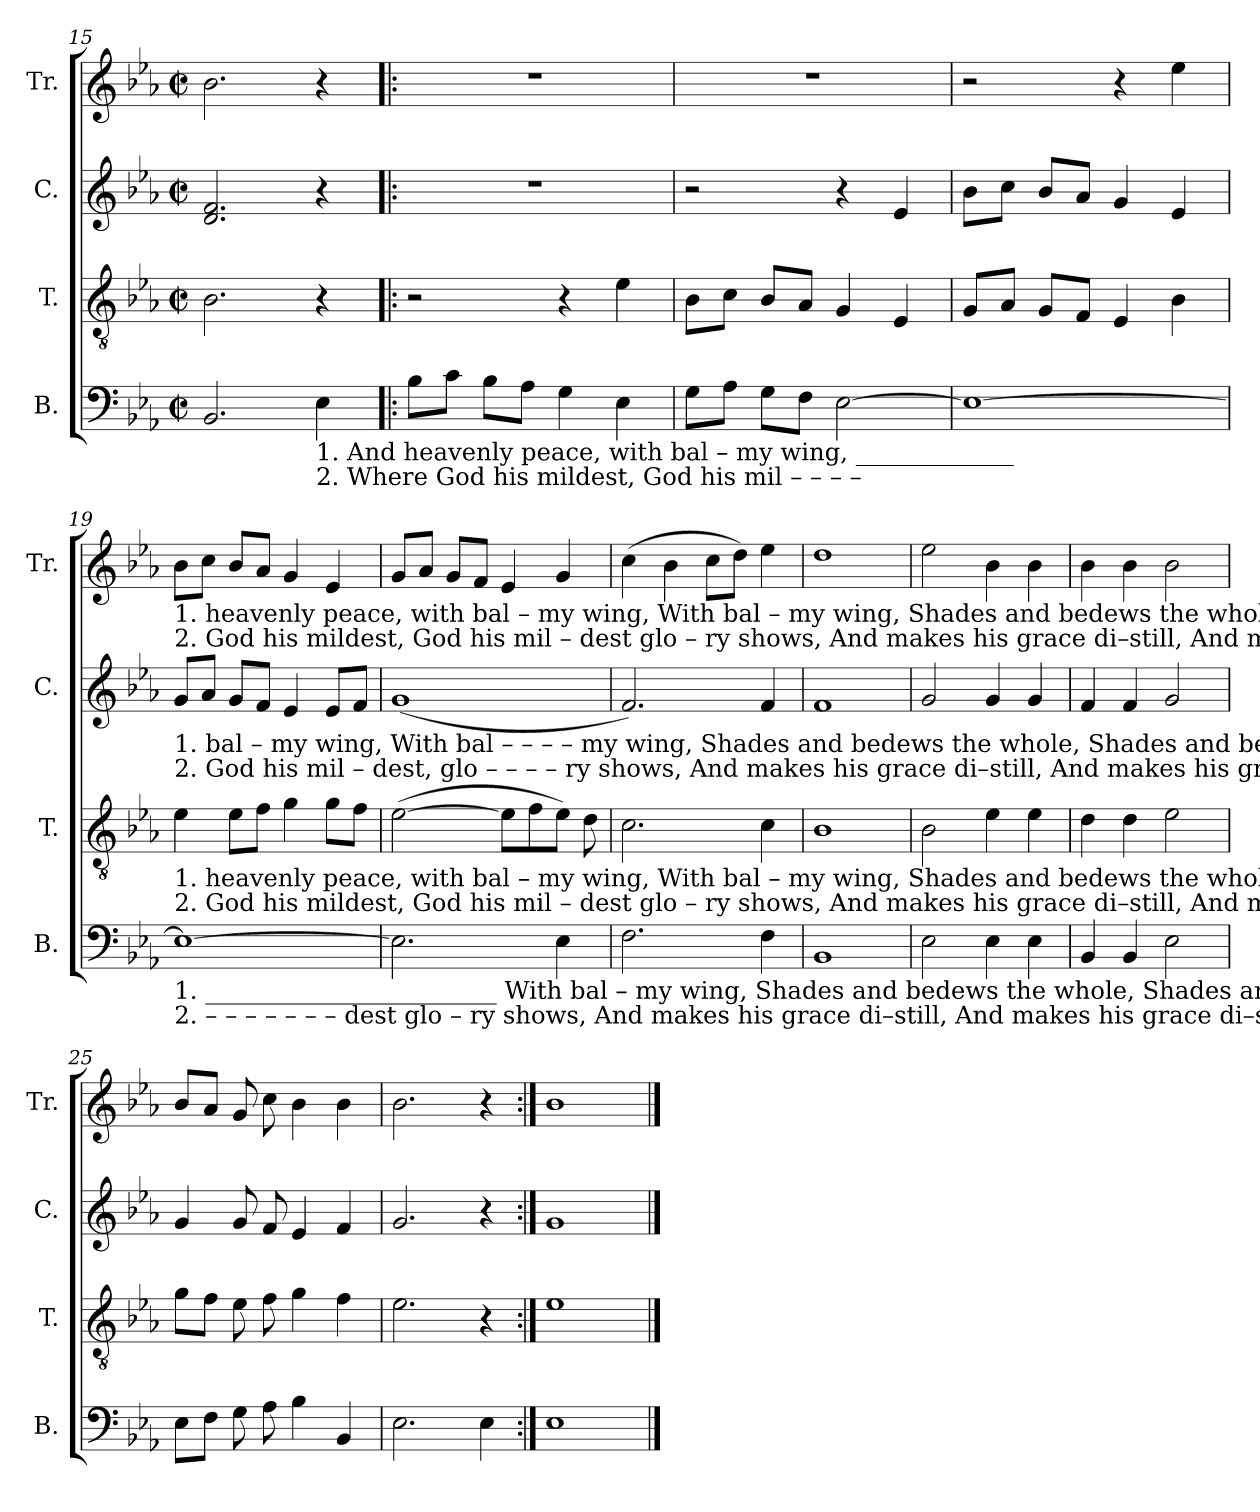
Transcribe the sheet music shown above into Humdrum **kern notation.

**kern	**kern	**kern	**kern
*part4	*part3	*part2	*part1
*staff4	*staff3	*staff2	*staff1
*I"B.	*I"T.	*I"C.	*I"Tr.
*I'B.	*I'T.	*I'C.	*I'Tr.
*clefF4	*clefGv2	*clefG2	*clefG2
*k[b-e-a-]	*k[b-e-a-]	*k[b-e-a-]	*k[b-e-a-]
*M2/2	*M2/2	*M2/2	*M2/2
*met(c|)	*met(c|)	*met(c|)	*met(c|)
=15	=15	=15	=15
2.BB-/	2.B-\	2.d/ 2.f/	2.b-\
!LO:TX:b:t=1. And heavenly peace, with bal – my wing, _____________	!	!	!
!LO:TX:b:t=2. Where God his mildest,  God his  mil     –       –       –        –	!	!	!
4E-\	4r	4r	4r
=16!|:	=16!|:	=16!|:	=16!|:
8B-\L	2r	1r	1r
8c\J	.	.	.
8B-\L	.	.	.
8A-\J	.	.	.
4G\	4r	.	.
4E-\	4e-\	.	.
=17	=17	=17	=17
8G\L	8B-\L	2r	1r
8A-\J	8c\J	.	.
8G\L	8B-/L	.	.
8F\J	8A-/J	.	.
[2E-\	4G/	4r	.
.	4E-/	4e-/	.
=18	=18	=18	=18
1E-_	8G/L	8b-\L	2r
.	8A-/J	8cc\J	.
.	8G/L	8b-/L	.
.	8F/J	8a-/J	.
.	4E-/	4g/	4r
.	4B-\	4e-/	4ee-\
!!LO:LB:g=z
=19	=19	=19	=19
!	!	!	!LO:TX:b:t=1. heavenly peace, with bal – my wing,  With  bal   –   my  wing,  Shades and bedews the whole,  Shades and bedews the whole.
!	!	!	!LO:TX:b:t=2. God his mildest,    God  his   mil  –  dest   glo      –     ry   shows,  And makes  his  grace di–still,   And makes his grace di–still.
!	!	!LO:TX:b:t=1. bal – my wing,  With  bal         –       –       –       –     my wing,  Shades and bedews the whole,  Shades and bedews the whole.	!
!	!	!LO:TX:b:t=2. God his mil   –   dest,   glo         –       –       –       –     ry  shows,  And makes  his  grace di–still,   And makes his grace di–still.	!
!	!LO:TX:b:t=1. heavenly peace, with bal – my wing,  With  bal   –   my  wing,  Shades and bedews the whole,  Shades and bedews the whole.	!	!
!	!LO:TX:b:t=2. God his mildest,    God  his   mil  –  dest   glo      –     ry   shows,  And makes  his  grace di–still,   And makes his grace di–still.	!	!
!LO:TX:b:t=1. ________________________        With    bal – my  wing, Shades and bedews the whole,  Shades and bedews the whole. And	!	!	!
!LO:TX:b:t=2.   –        –        –        –        –        –       –  dest     glo   –  ry  shows,  And makes  his  grace di–still,   And makes his grace di–still. Where	!	!	!
1E-_	4e-\	8g/L	8b-\L
.	.	8a-/J	8cc\J
.	8e-\L	8g/L	8b-/L
.	8f\J	8f/J	8a-/J
.	4g\	4e-/	4g/
.	8g\L	8e-/L	4e-/
.	8f\J	8f/J	.
=20	=20	=20	=20
2.E-\]	([2e-\	(1g	8g/L
.	.	.	8a-/J
.	.	.	8g/L
.	.	.	8f/J
.	8e-\L]	.	4e-/
.	8f\	.	.
4E-\	8e-\J)	.	4g/
.	8d\	.	.
=21	=21	=21	=21
2.F\	2.c\	2.f/)	(4cc\
.	.	.	4b-\
.	.	.	8cc\L
.	.	.	8dd\J)
4F\	4c\	4f/	4ee-\
=22	=22	=22	=22
1BB-	1B-	1f	1dd
=23	=23	=23	=23
2E-\	2B-\	2g/	2ee-\
4E-\	4e-\	4g/	4b-\
4E-\	4e-\	4g/	4b-\
=24	=24	=24	=24
4BB-/	4d\	4f/	4b-\
4BB-/	4d\	4f/	4b-\
2E-\	2e-\	2g/	2b-\
=25	=25	=25	=25
8E-\L	8g\L	4g/	8b-/L
8F\J	8f\J	.	8a-/J
8G\	8e-\	8g/	8g/
8A-\	8f\	8f/	8cc\
4B-\	4g\	4e-/	4b-\
4BB-/	4f\	4f/	4b-\
=26	=26	=26	=26
2.E-\	2.e-\	2.g/	2.b-\
4E-\	4r	4r	4r
=27:|!	=27:|!	=27:|!	=27:|!
1E-	1e-	1g	1b-
==	==	==	==
*-	*-	*-	*-
